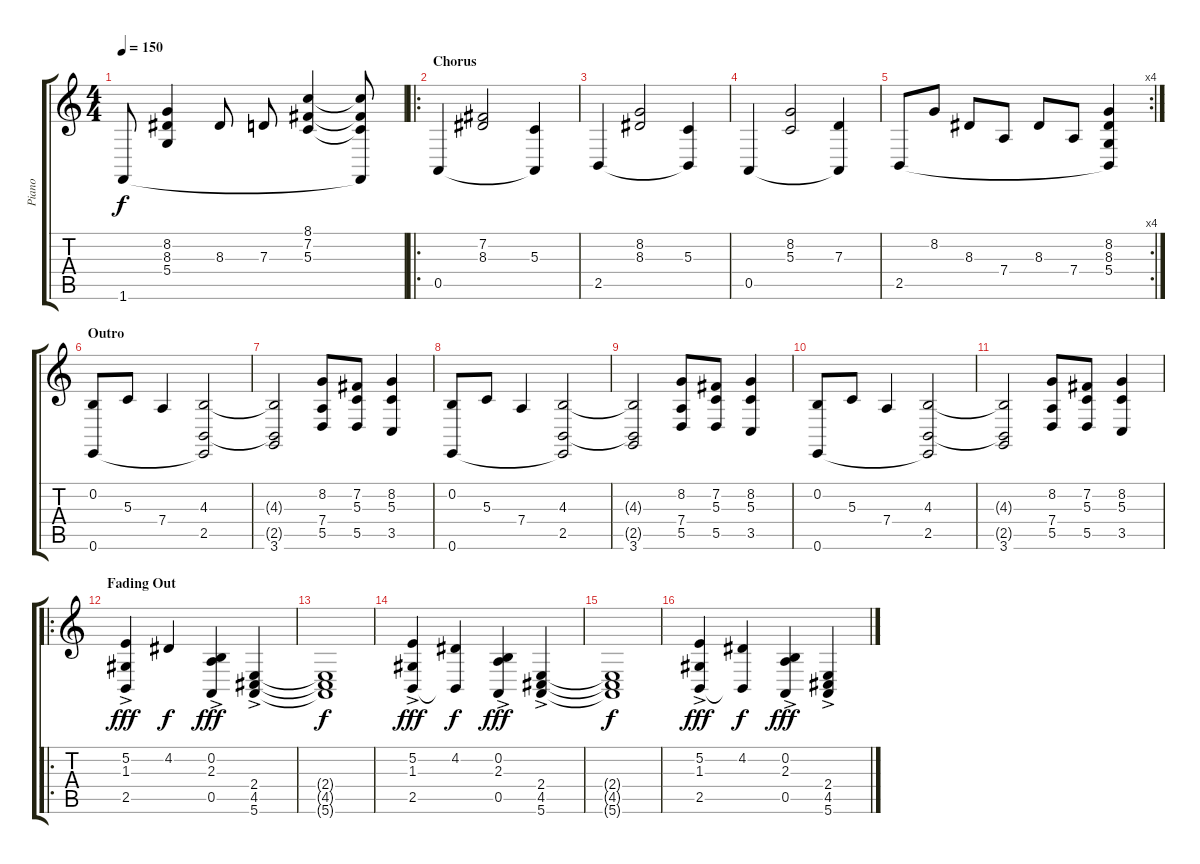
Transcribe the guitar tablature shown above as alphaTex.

\track ("Piano" "Piano") {instrument acousticgrandpiano}
\staff {score tabs}
\tuning (E4 B3 G3 D3 A2 E2) {hide}
\ts (4 4)
\tempo 150
\clef g2
\ks c
1.6.8{dy f} (8.2 8.3 5.4).4 8.3.8 7.3.8 (8.1 7.2 5.3).4 (8.1{t} 7.2{t} 5.3{t} 1.6{t}).8 |
\ro
\section ("" "Chorus")
0.5.4 (7.2 8.3).2 (5.3 0.5{t}).4 |
2.5.4 (8.2 8.3).2 (5.3 2.5{t}).4 |
0.5.4 (8.2 5.3).2 (7.3 0.5{t}).4 |
\rc 4
2.5.8 8.2.8 8.3.8 7.4.8 8.3.8 7.4.8 (8.2 8.3 5.4 2.5{t}).4 |
\section ("" "Outro")
(0.2 0.6).8 5.3.8 7.4.4 (4.3 2.5 0.6{t}).2 |
(4.3{t} 2.5{t} 3.6).2 (8.2 7.4 5.5).8 (7.2 5.3 5.5).8 (8.2 5.3 3.5).4 |
(0.2 0.6).8 5.3.8 7.4.4 (4.3 2.5 0.6{t}).2 |
(4.3{t} 2.5{t} 3.6).2 (8.2 7.4 5.5).8 (7.2 5.3 5.5).8 (8.2 5.3 3.5).4 |
(0.2 0.6).8 5.3.8 7.4.4 (4.3 2.5 0.6{t}).2 |
(4.3{t} 2.5{t} 3.6).2 (8.2 7.4 5.5).8 (7.2 5.3 5.5).8 (8.2 5.3 3.5).4 |
\ro
\section ("" "Fading Out")
(5.2{ac} 1.3{ac} 2.5{ac}).4{dy fff} 4.2.4{dy f} (0.2{ac} 2.3{ac} 0.5{ac}).4{dy fff} (2.4{ac} 4.5{ac} 5.6{ac}).4 |
(2.4{t} 4.5{t} 5.6{t}).1{dy f} |
(5.2{ac} 1.3{ac} 2.5{ac}).4{dy fff} (4.2 2.5{t}).4{dy f} (0.2{ac} 2.3{ac} 0.5{ac}).4{dy fff} (2.4{ac} 4.5{ac} 5.6{ac}).4 |
(2.4{t} 4.5{t} 5.6{t}).1{dy f} |
(5.2{ac} 1.3{ac} 2.5{ac}).4{dy fff} (4.2 2.5{t}).4{dy f} (0.2{ac} 2.3{ac} 0.5{ac}).4{dy fff} (2.4{ac} 4.5{ac} 5.6{ac}).4
